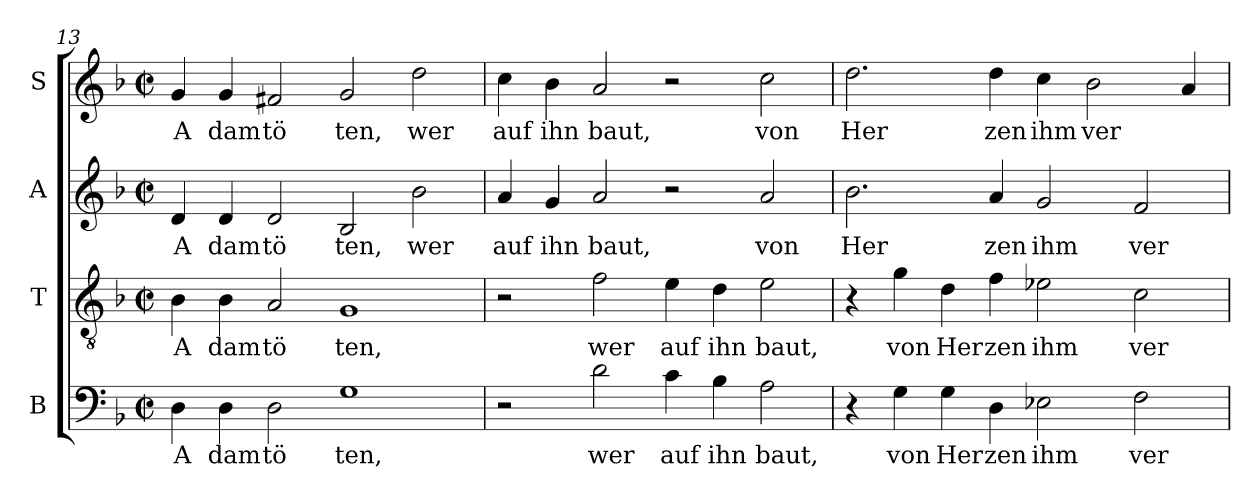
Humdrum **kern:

**kern	**text	**kern	**text	**kern	**text	**kern	**text
*part4	*part4	*part3	*part3	*part2	*part2	*part1	*part1
*staff4	*staff4	*staff3	*staff3	*staff2	*staff2	*staff1	*staff1
*I"B	*	*I"T	*	*I"A	*	*I"S	*
*clefF4	*	*clefGv2	*	*clefG2	*	*clefG2	*
*k[b-]	*	*k[b-]	*	*k[b-]	*	*k[b-]	*
*F:	*	*F:	*	*F:	*	*F:	*
*M2/2	*	*M2/2	*	*M2/2	*	*M2/2	*
*met(c|)	*	*met(c|)	*	*met(c|)	*	*met(c|)	*
=13	=13	=13	=13	=13	=13	=13	=13
!	!LO:LY:b:cj	!	!LO:LY:b:cj	!	!LO:LY:b:cj	!	!LO:LY:b:cj
4D\	A	4B-\	A	4d/	A	4g/	A
!	!LO:LY:b:cj	!	!LO:LY:b:cj	!	!LO:LY:b:cj	!	!LO:LY:b:cj
4D\	dam	4B-\	dam	4d/	dam	4g/	dam
!	!LO:LY:b:cj	!	!LO:LY:b:cj	!	!LO:LY:b:cj	!	!LO:LY:b:cj
2D\	tö	2A/	tö	2d/	tö	2f#X/	tö
!	!LO:LY:b:cj	!	!LO:LY:b:cj	!	!LO:LY:b:cj	!	!LO:LY:b:cj
1G	ten,	1G	ten,	2B-/	ten,	2g/	ten,
!	!	!	!	!	!LO:LY:b:cj	!	!LO:LY:b:cj
.	.	.	.	2b-\	wer	2dd\	wer
=14	=14	=14	=14	=14	=14	=14	=14
!	!	!	!	!	!LO:LY:b:cj	!	!LO:LY:b:cj
2r	.	2r	.	4a/	auf	4cc\	auf
!	!	!	!	!	!LO:LY:b:cj	!	!LO:LY:b:cj
.	.	.	.	4g/	ihn	4b-\	ihn
!	!LO:LY:b:cj	!	!LO:LY:b:cj	!	!LO:LY:b:cj	!	!LO:LY:b:cj
2d\	wer	2f\	wer	2a/	baut,	2a/	baut,
!	!LO:LY:b:cj	!	!LO:LY:b:cj	!	!	!	!
4c\	auf	4e\	auf	2r	.	2r	.
!	!LO:LY:b:cj	!	!LO:LY:b:cj	!	!	!	!
4B-\	ihn	4d\	ihn	.	.	.	.
!	!LO:LY:b:cj	!	!LO:LY:b:cj	!	!LO:LY:b:cj	!	!LO:LY:b:cj
2A\	baut,	2e\	baut,	2a/	von	2cc\	von
=15	=15	=15	=15	=15	=15	=15	=15
!	!	!	!	!	!LO:LY:b:cj	!	!LO:LY:b:cj
4r	.	4r	.	2.b-\	Her	2.dd\	Her
!	!LO:LY:b:cj	!	!LO:LY:b:cj	!	!	!	!
4G\	von	4g\	von	.	.	.	.
!	!LO:LY:b:cj	!	!LO:LY:b:cj	!	!	!	!
4G\	Her	4d\	Her	.	.	.	.
!	!LO:LY:b:cj	!	!LO:LY:b:cj	!	!LO:LY:b:cj	!	!LO:LY:b:cj
4D\	zen	4f\	zen	4a/	zen	4dd\	zen
!	!LO:LY:b:cj	!	!LO:LY:b:cj	!	!LO:LY:b:cj	!	!LO:LY:b:cj
2E-X\	ihm	2e-X\	ihm	2g/	ihm	4cc\	ihm
!	!	!	!	!	!	!	!LO:LY:b
.	.	.	.	.	.	2b-\	ver
!	!LO:LY:b:cj	!	!LO:LY:b:cj	!	!LO:LY:b:cj	!	!
2F\	ver	2c\	ver	2f/	ver	.	.
.	.	.	.	.	.	4a/	.
=	=	=	=	=	=	=	=
*-	*-	*-	*-	*-	*-	*-	*-
